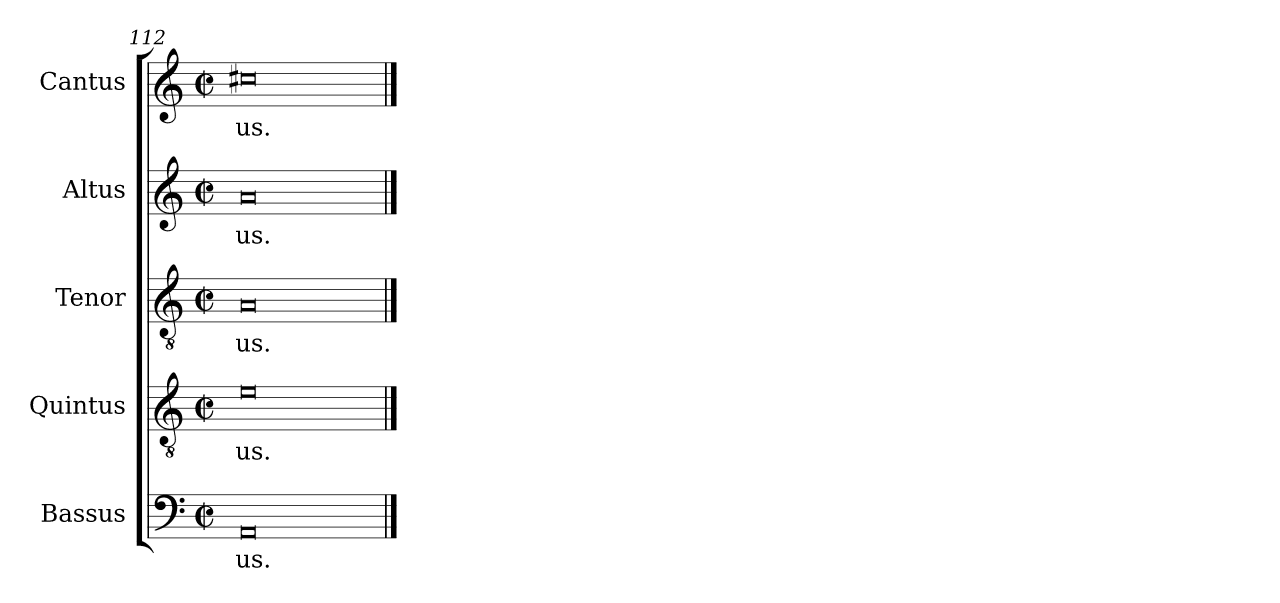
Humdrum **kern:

**kern	**text	**kern	**text	**kern	**text	**kern	**text	**kern	**text
*part5	*part5	*part4	*part4	*part3	*part3	*part2	*part2	*part1	*part1
*staff5	*staff5	*staff4	*staff4	*staff3	*staff3	*staff2	*staff2	*staff1	*staff1
*I"Bassus	*	*I"Quintus	*	*I"Tenor	*	*I"Altus	*	*I"Cantus	*
*clefF4	*	*clefGv2	*	*clefGv2	*	*clefG2	*	*clefG2	*
*k[]	*	*k[]	*	*k[]	*	*k[]	*	*k[]	*
*C:	*	*C:	*	*C:	*	*C:	*	*C:	*
*M2/2	*	*M2/2	*	*M2/2	*	*M2/2	*	*M2/2	*
*met(c|)	*	*met(c|)	*	*met(c|)	*	*met(c|)	*	*met(c|)	*
=112	=112	=112	=112	=112	=112	=112	=112	=112	=112
!	!LO:LY:b:cj	!	!LO:LY:b:cj	!	!LO:LY:b:cj	!	!LO:LY:b:cj	!	!LO:LY:b:cj
0AA	us.	0e	us.	0A	us.	0a	-us.	0cc#X	us.
==	==	==	==	==	==	==	==	==	==
*-	*-	*-	*-	*-	*-	*-	*-	*-	*-
